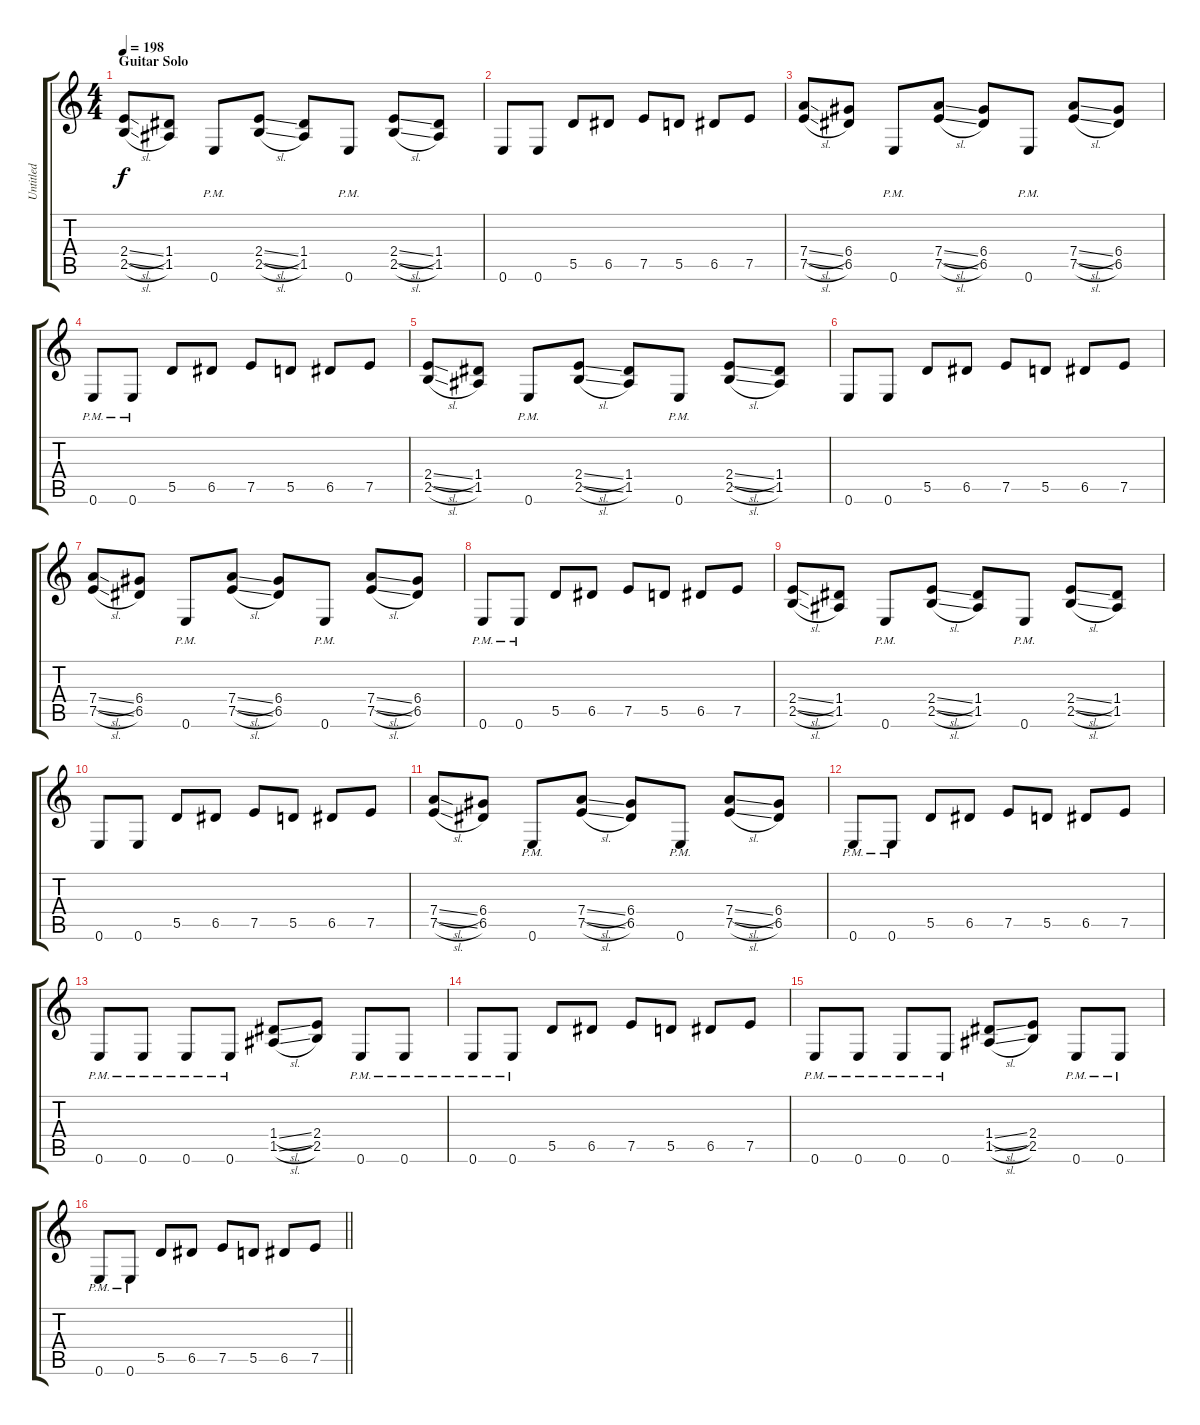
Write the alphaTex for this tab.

\track ("Untitled" "Untitled") {instrument distortionguitar}
\staff {score tabs}
\tuning (E4 B3 G3 D3 A2 E2) {hide}
\ts (4 4)
\section ("" "Guitar Solo")
\tempo 198
\clef g2
\ks c
(2.4{sl} 2.5{sl}).8{dy f} (1.4 1.5).8 0.6{pm}.8 (2.4{sl} 2.5{sl}).8 (1.4 1.5).8 0.6{pm}.8 (2.4{sl} 2.5{sl}).8 (1.4 1.5).8 |
0.6.8 0.6.8 5.5.8 6.5.8 7.5.8 5.5.8 6.5.8 7.5.8 |
(7.4{sl} 7.5{sl}).8 (6.4 6.5).8 0.6{pm}.8 (7.4{sl} 7.5{sl}).8 (6.4 6.5).8 0.6{pm}.8 (7.4{sl} 7.5{sl}).8 (6.4 6.5).8 |
0.6{pm}.8 0.6{pm}.8 5.5.8 6.5.8 7.5.8 5.5.8 6.5.8 7.5.8 |
(2.4{sl} 2.5{sl}).8 (1.4 1.5).8 0.6{pm}.8 (2.4{sl} 2.5{sl}).8 (1.4 1.5).8 0.6{pm}.8 (2.4{sl} 2.5{sl}).8 (1.4 1.5).8 |
0.6.8 0.6.8 5.5.8 6.5.8 7.5.8 5.5.8 6.5.8 7.5.8 |
(7.4{sl} 7.5{sl}).8 (6.4 6.5).8 0.6{pm}.8 (7.4{sl} 7.5{sl}).8 (6.4 6.5).8 0.6{pm}.8 (7.4{sl} 7.5{sl}).8 (6.4 6.5).8 |
0.6{pm}.8 0.6{pm}.8 5.5.8 6.5.8 7.5.8 5.5.8 6.5.8 7.5.8 |
(2.4{sl} 2.5{sl}).8 (1.4 1.5).8 0.6{pm}.8 (2.4{sl} 2.5{sl}).8 (1.4 1.5).8 0.6{pm}.8 (2.4{sl} 2.5{sl}).8 (1.4 1.5).8 |
0.6.8 0.6.8 5.5.8 6.5.8 7.5.8 5.5.8 6.5.8 7.5.8 |
(7.4{sl} 7.5{sl}).8 (6.4 6.5).8 0.6{pm}.8 (7.4{sl} 7.5{sl}).8 (6.4 6.5).8 0.6{pm}.8 (7.4{sl} 7.5{sl}).8 (6.4 6.5).8 |
0.6{pm}.8 0.6{pm}.8 5.5.8 6.5.8 7.5.8 5.5.8 6.5.8 7.5.8 |
0.6{pm}.8 0.6{pm}.8 0.6{pm}.8 0.6{pm}.8 (1.4{sl} 1.5{sl}).8 (2.4 2.5).8 0.6{pm}.8 0.6{pm}.8 |
0.6{pm}.8 0.6{pm}.8 5.5.8 6.5.8 7.5.8 5.5.8 6.5.8 7.5.8 |
0.6{pm}.8 0.6{pm}.8 0.6{pm}.8 0.6{pm}.8 (1.4{sl} 1.5{sl}).8 (2.4 2.5).8 0.6{pm}.8 0.6{pm}.8 |
\barLineRight lightlight
0.6{pm}.8 0.6{pm}.8 5.5.8 6.5.8 7.5.8 5.5.8 6.5.8 7.5.8
